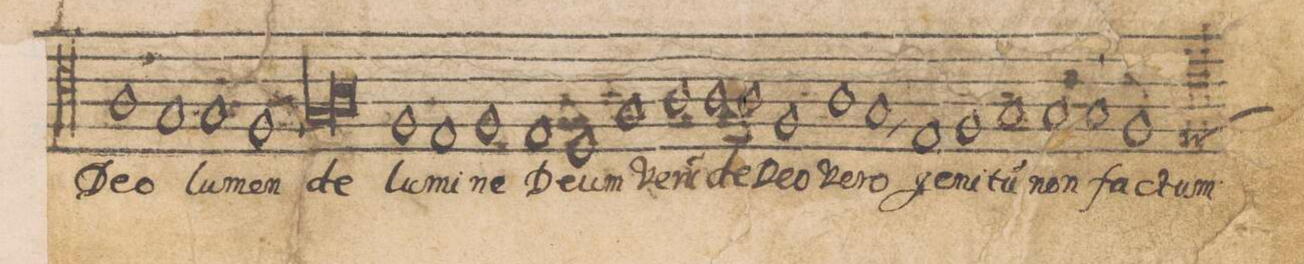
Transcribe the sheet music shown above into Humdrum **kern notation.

**kern	**text
*I"TENOR	*
*clefC4	*
*k[]	*
*met(C|)	*
*M2/1	*
1A	De-
1G	-o
=40-	=40-
1G	lu-
1F	-men
=41-	=41-
*lig	*
1G	de
1A	.
*Xlig	*
=42-	=42-
1F	lu-
1E	-mi-
=43-	=43-
1F	-ne
1E	De-
=44-	=44-
1D	-um
1G	Ve-
=45-	=45-
1A	-ru(m)
1A	de
=46-	=46-
1A	De-
1F	-o
=47-	=47-
1A	Ve-
1G,	-ro
=48-	=48-
1E	ge-
1F	-ni-
=49-	=49-
1G	-tu(m)
1G	non
=50-	=50-
1G	fac
*custos:E	*
1F	tum
=51-	=51-
*-	*-
